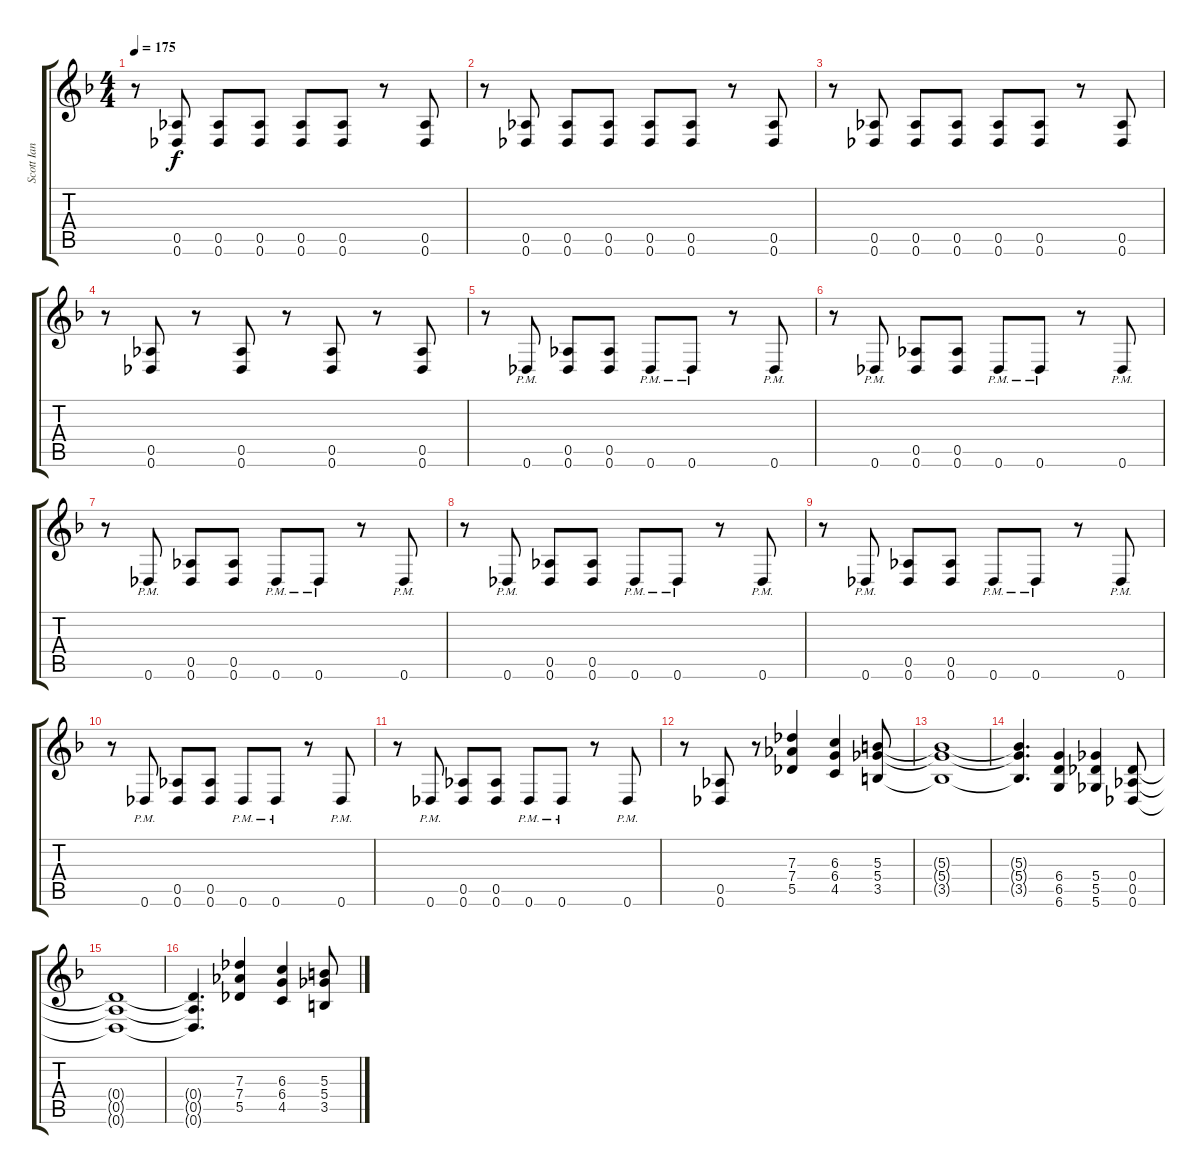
\track ("Scott Ian" "Scott Ian") {instrument distortionguitar}
\staff {score tabs}
\tuning (Eb4 Bb3 Gb3 Db3 Ab2 Db2) {hide}
\ts (4 4)
\tempo 175
\clef g2
\ks f
r.8{dy f} (0.5 0.6).8 (0.5 0.6).8 (0.5 0.6).8 (0.5 0.6).8 (0.5 0.6).8 r.8 (0.5 0.6).8 |
r.8 (0.5 0.6).8 (0.5 0.6).8 (0.5 0.6).8 (0.5 0.6).8 (0.5 0.6).8 r.8 (0.5 0.6).8 |
r.8 (0.5 0.6).8 (0.5 0.6).8 (0.5 0.6).8 (0.5 0.6).8 (0.5 0.6).8 r.8 (0.5 0.6).8 |
r.8 (0.5 0.6).8 r.8 (0.5 0.6).8 r.8 (0.5 0.6).8 r.8 (0.5 0.6).8 |
r.8 0.6{pm}.8 (0.5 0.6).8 (0.5 0.6).8 0.6{pm}.8 0.6{pm}.8 r.8 0.6{pm}.8 |
r.8 0.6{pm}.8 (0.5 0.6).8 (0.5 0.6).8 0.6{pm}.8 0.6{pm}.8 r.8 0.6{pm}.8 |
r.8 0.6{pm}.8 (0.5 0.6).8 (0.5 0.6).8 0.6{pm}.8 0.6{pm}.8 r.8 0.6{pm}.8 |
r.8 0.6{pm}.8 (0.5 0.6).8 (0.5 0.6).8 0.6{pm}.8 0.6{pm}.8 r.8 0.6{pm}.8 |
r.8 0.6{pm}.8 (0.5 0.6).8 (0.5 0.6).8 0.6{pm}.8 0.6{pm}.8 r.8 0.6{pm}.8 |
r.8 0.6{pm}.8 (0.5 0.6).8 (0.5 0.6).8 0.6{pm}.8 0.6{pm}.8 r.8 0.6{pm}.8 |
r.8 0.6{pm}.8 (0.5 0.6).8 (0.5 0.6).8 0.6{pm}.8 0.6{pm}.8 r.8 0.6{pm}.8 |
r.8 (0.5 0.6).8 r.8 (7.3 7.4 5.5).4 (6.3 6.4 4.5).4 (5.3 5.4 3.5).8 |
(5.3{t} 5.4{t} 3.5{t}).1 |
(5.3{t} 5.4{t} 3.5{t}).4{d} (6.4 6.5 6.6).4 (5.4 5.5 5.6).4 (0.4 0.5 0.6).8 |
(0.4{t} 0.5{t} 0.6{t}).1 |
(0.4{t} 0.5{t} 0.6{t}).4{d} (7.3 7.4 5.5).4 (6.3 6.4 4.5).4 (5.3 5.4 3.5).8
